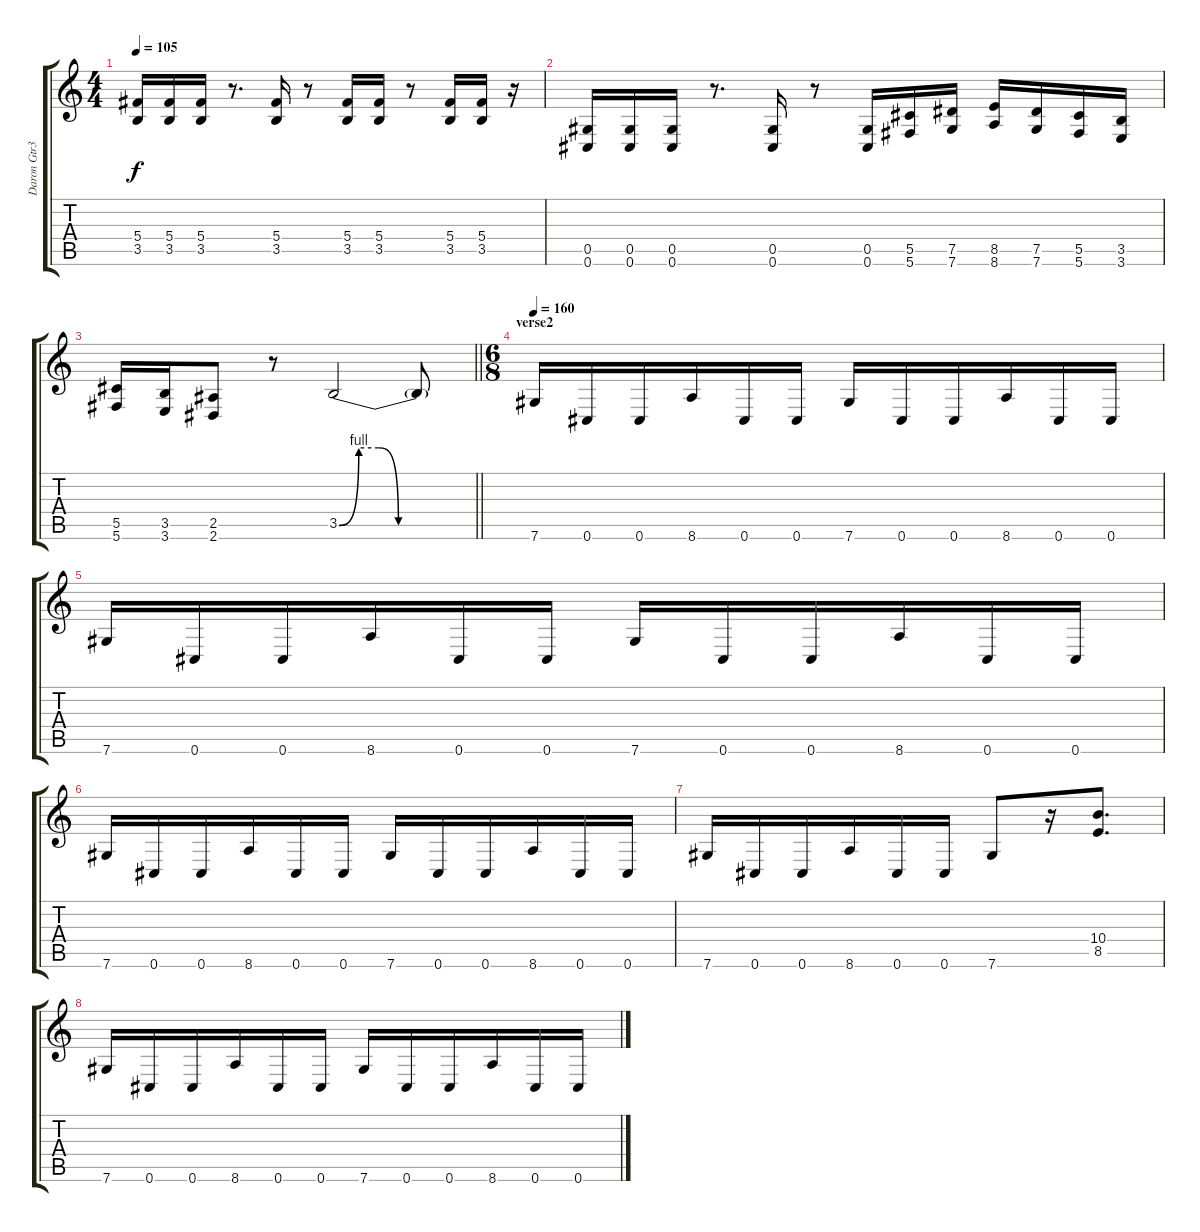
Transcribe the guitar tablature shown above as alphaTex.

\track ("Daron Gtr3" "Daron Gtr3") {instrument overdrivenguitar}
\staff {score tabs}
\tuning (Eb4 Bb3 Gb3 Db3 Ab2 Db2) {hide}
\ts (4 4)
\tempo 105
\clef g2
\ks c
(5.4 3.5).16{dy f} (5.4 3.5).16 (5.4 3.5).16 r.8{d} (5.4 3.5).16 r.8 (5.4 3.5).16 (5.4 3.5).16 r.8 (5.4 3.5).16 (5.4 3.5).16 r.16 |
(0.5 0.6).16 (0.5 0.6).16 (0.5 0.6).16 r.8{d} (0.5 0.6).16 r.8 (0.5 0.6).16 (5.5 5.6).16 (7.5 7.6).16 (8.5 8.6).16 (7.5 7.6).16 (5.5 5.6).16 (3.5 3.6).16 |
\barLineRight lightlight
(5.5 5.6).16 (3.5 3.6).16 (2.5 2.6).8 r.8 3.5{be (custom 0 0 15 4 30 4 45 0 60 0)}.2 3.5{be (hold 0 0 60 0) t}.8 |
\ts (6 8)
\section ("" "verse2")
\tempo 160
7.6.16 0.6.16 0.6.16 8.6.16 0.6.16 0.6.16 7.6.16 0.6.16 0.6.16 8.6.16 0.6.16 0.6.16 |
7.6.16 0.6.16 0.6.16 8.6.16 0.6.16 0.6.16 7.6.16 0.6.16 0.6.16 8.6.16 0.6.16 0.6.16 |
7.6.16 0.6.16 0.6.16 8.6.16 0.6.16 0.6.16 7.6.16 0.6.16 0.6.16 8.6.16 0.6.16 0.6.16 |
7.6.16 0.6.16 0.6.16 8.6.16 0.6.16 0.6.16 7.6.8 r.16 (10.4 8.5).8{d} |
7.6.16 0.6.16 0.6.16 8.6.16 0.6.16 0.6.16 7.6.16 0.6.16 0.6.16 8.6.16 0.6.16 0.6.16
